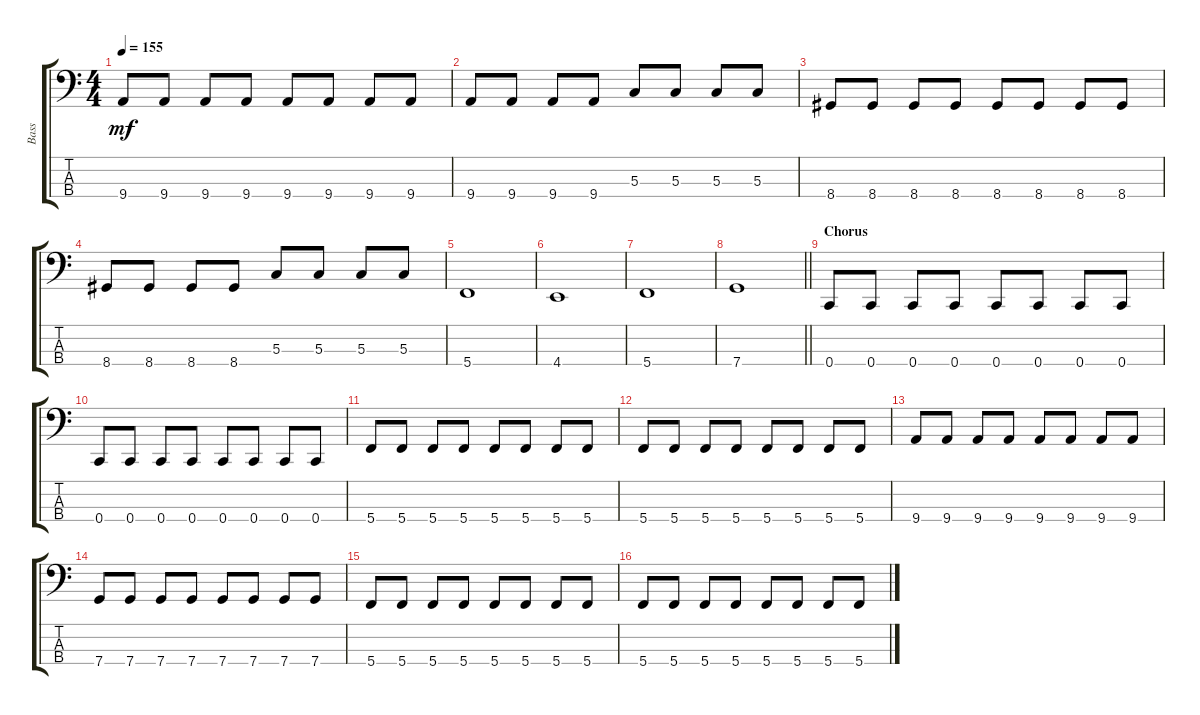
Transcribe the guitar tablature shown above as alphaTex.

\track ("Bass" "Bass") {instrument electricbassfinger}
\staff {score tabs}
\tuning (F2 C2 G1 C1) {hide}
\ts (4 4)
\tempo 155
\clef f4
\ks c
9.4.8{dy mf} 9.4.8 9.4.8 9.4.8 9.4.8 9.4.8 9.4.8 9.4.8 |
9.4.8 9.4.8 9.4.8 9.4.8 5.3.8 5.3.8 5.3.8 5.3.8 |
8.4.8 8.4.8 8.4.8 8.4.8 8.4.8 8.4.8 8.4.8 8.4.8 |
8.4.8 8.4.8 8.4.8 8.4.8 5.3.8 5.3.8 5.3.8 5.3.8 |
5.4.1 |
4.4.1 |
5.4.1 |
\barLineRight lightlight
7.4.1 |
\section ("" "Chorus")
0.4.8 0.4.8 0.4.8 0.4.8 0.4.8 0.4.8 0.4.8 0.4.8 |
0.4.8 0.4.8 0.4.8 0.4.8 0.4.8 0.4.8 0.4.8 0.4.8 |
5.4.8 5.4.8 5.4.8 5.4.8 5.4.8 5.4.8 5.4.8 5.4.8 |
5.4.8 5.4.8 5.4.8 5.4.8 5.4.8 5.4.8 5.4.8 5.4.8 |
9.4.8 9.4.8 9.4.8 9.4.8 9.4.8 9.4.8 9.4.8 9.4.8 |
7.4.8 7.4.8 7.4.8 7.4.8 7.4.8 7.4.8 7.4.8 7.4.8 |
5.4.8 5.4.8 5.4.8 5.4.8 5.4.8 5.4.8 5.4.8 5.4.8 |
5.4.8 5.4.8 5.4.8 5.4.8 5.4.8 5.4.8 5.4.8 5.4.8
